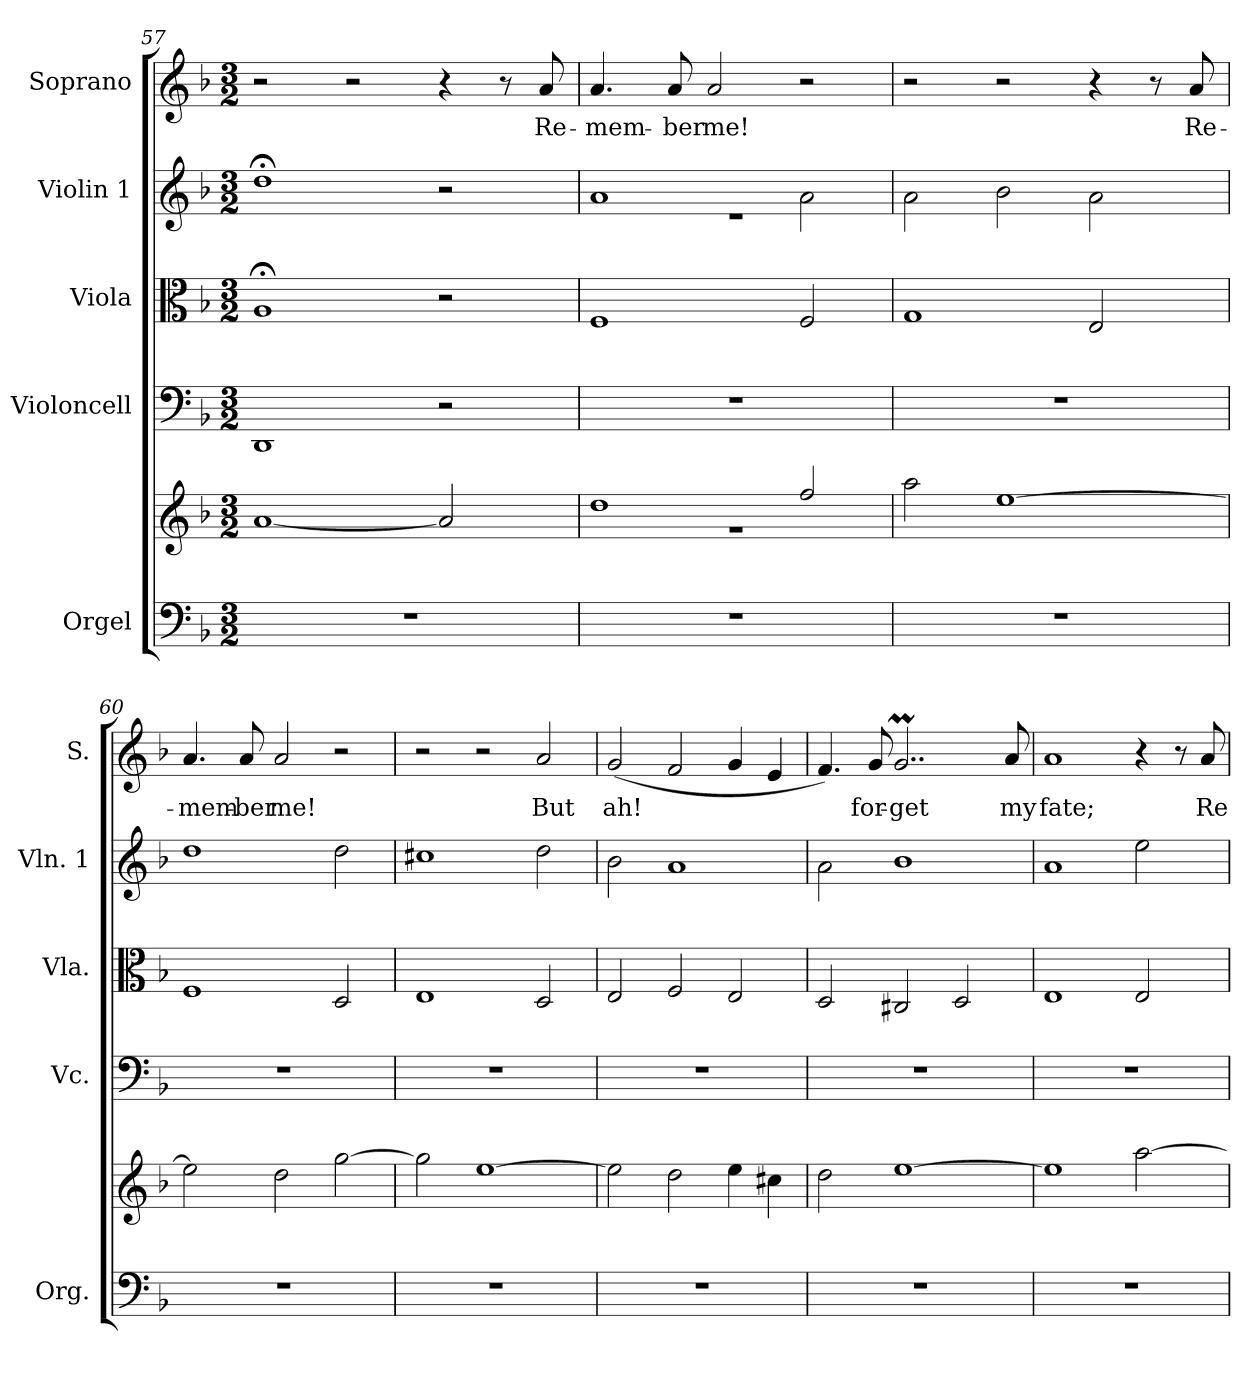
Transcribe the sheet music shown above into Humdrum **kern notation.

**kern	**kern	**kern	**kern	**kern	**kern	**text
*part5	*part5	*part4	*part3	*part2	*part1	*part1
*staff6	*staff5	*staff4	*staff3	*staff2	*staff1	*staff1
*I"Orgel	*	*I"Violoncell	*I"Viola	*I"Violin 1	*I"Soprano	*
*I'Org.	*	*I'Vc.	*I'Vla.	*I'Vln. 1	*I'S.	*
*clefF4	*clefG2	*clefF4	*clefC3	*clefG2	*clefG2	*
*k[b-]	*k[b-]	*k[b-]	*k[b-]	*k[b-]	*k[b-]	*
*M3/2	*M3/2	*M3/2	*M3/2	*M3/2	*M3/2	*
=57	=57	=57	=57	=57	=57	=57
1.r	[1a	1DD	1A;<	1dd;<	2r	.
.	.	.	.	.	2r	.
.	2a/]	2r	2r	2r	4r	.
.	.	.	.	.	8r	.
!	!	!	!	!	!	!LO:LY:b
.	.	.	.	.	8a/	Re-
=58	=58	=58	=58	=58	=58	=58
*	*^	*	*	*^	*	*
!	!	!	!	!	!	!	!	!LO:LY:b
1.r	1dd	1.r	1.r	1F	1a	1.r	4.a/	-mem-
!	!	!	!	!	!	!	!	!LO:LY:b
.	.	.	.	.	.	.	8a/	-ber
!	!	!	!	!	!	!	!	!LO:LY:b
.	.	.	.	.	.	.	2a/	me!
.	2ff/	.	.	2F/	2a\	.	2r	.
*	*v	*v	*	*	*v	*v	*	*
=59	=59	=59	=59	=59	=59	=59
1.r	2aa\	1.r	1G	2a\	2r	.
.	[1ee	.	.	2b-\	2r	.
.	.	.	2E/	2a\	4r	.
.	.	.	.	.	8r	.
!	!	!	!	!	!	!LO:LY:b
.	.	.	.	.	8a/	Re-
=60	=60	=60	=60	=60	=60	=60
!	!	!	!	!	!	!LO:LY:b
1.r	2ee\]	1.r	1F	1dd	4.a/	-mem-
!	!	!	!	!	!	!LO:LY:b
.	.	.	.	.	8a/	-ber
!	!	!	!	!	!	!LO:LY:b
.	2dd\	.	.	.	2a/	me!
.	[2gg\	.	2D/	2dd\	2r	.
=61	=61	=61	=61	=61	=61	=61
1.r	2gg\]	1.r	1E	1cc#X	2r	.
.	[1ee	.	.	.	2r	.
!	!	!	!	!	!	!LO:LY:b
.	.	.	2D/	2dd\	2a/	But
=62	=62	=62	=62	=62	=62	=62
!	!	!	!	!	!	!LO:LY:b
1.r	2ee\]	1.r	2E/	2b-\	(<2g/	ah!
.	2dd\	.	2F/	1a	2f/	.
.	4ee\	.	2E/	.	4g/	.
.	4cc#X\	.	.	.	4e/	.
!!LO:PB:g=z
=63	=63	=63	=63	=63	=63	=63
1.r	2dd\	1.r	2D/	2a\	4.f/)	.
!	!	!	!	!	!	!LO:LY:b
.	.	.	.	.	8g/	for-
!	!	!	!	!	!	!LO:LY:b
.	[1ee	.	2C#X/	1b-	2..gM/	-get
.	.	.	2D/	.	.	.
!	!	!	!	!	!	!LO:LY:b
.	.	.	.	.	8a/	my
=64	=64	=64	=64	=64	=64	=64
!	!	!	!	!	!	!LO:LY:b
1.r	1ee]	1.r	1E	1a	1a	fate;
.	[2aa\	.	2E/	2ee\	4r	.
.	.	.	.	.	8r	.
!	!	!	!	!	!	!LO:LY:b
.	.	.	.	.	8a/	Re-
=	=	=	=	=	=	=
*-	*-	*-	*-	*-	*-	*-
